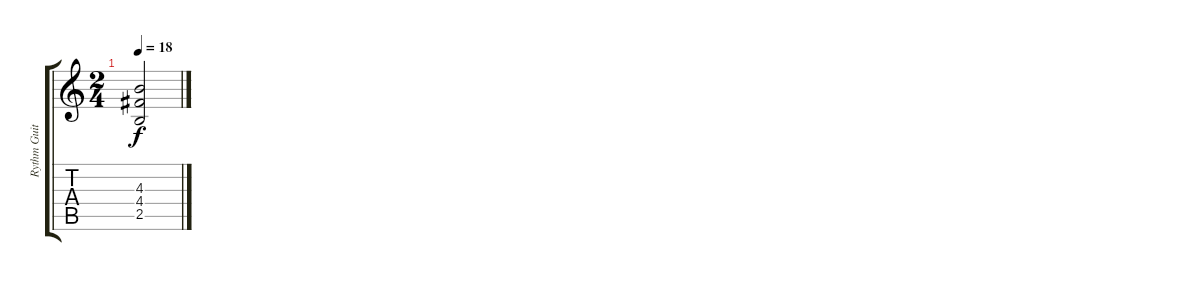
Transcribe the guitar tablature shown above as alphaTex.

\track ("Rythm Guitar" "Rythm Guit") {instrument distortionguitar}
\staff {score tabs}
\tuning (E4 B3 G3 D3 A2 E2) {hide}
\ts (2 4)
\tempo 18
\clef g2
\ks c
(4.3 4.4 2.5).2{dy f}
